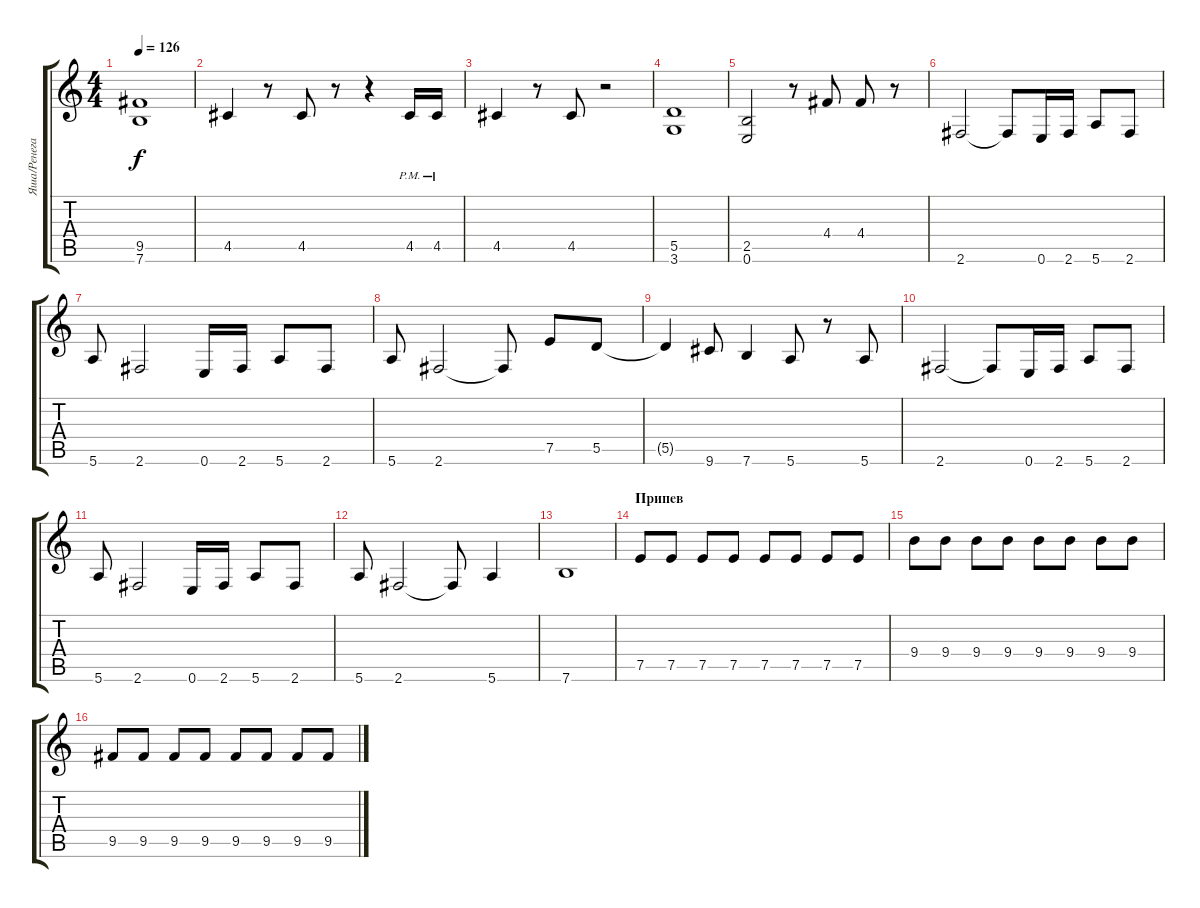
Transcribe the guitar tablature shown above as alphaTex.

\track ("Яша/Ренегат" "Яша/Ренега") {instrument distortionguitar}
\staff {score tabs}
\tuning (E4 B3 G3 D3 A2 E2) {hide}
\ts (4 4)
\tempo 126
\clef g2
\ks c
(9.5 7.6).1{dy f} |
4.5.4 r.8 4.5.8 r.8 r.4 4.5{pm}.16 4.5{pm}.16 |
4.5.4 r.8 4.5.8 r.2 |
(5.5 3.6).1 |
(2.5 0.6).2 r.8 4.4.8 4.4.8 r.8 |
2.6.2 2.6{t}.8 0.6.16 2.6.16 5.6.8 2.6.8 |
5.6.8 2.6.2 0.6.16 2.6.16 5.6.8 2.6.8 |
5.6.8 2.6.2 2.6{t}.8 7.5.8 5.5.8 |
5.5{t}.4 9.6.8 7.6.4 5.6.8 r.8 5.6.8 |
2.6.2 2.6{t}.8 0.6.16 2.6.16 5.6.8 2.6.8 |
5.6.8 2.6.2 0.6.16 2.6.16 5.6.8 2.6.8 |
5.6.8 2.6.2 2.6{t}.8 5.6.4 |
7.6.1 |
\section ("" "Припев")
7.5.8 7.5.8 7.5.8 7.5.8 7.5.8 7.5.8 7.5.8 7.5.8 |
9.4.8 9.4.8 9.4.8 9.4.8 9.4.8 9.4.8 9.4.8 9.4.8 |
9.5.8 9.5.8 9.5.8 9.5.8 9.5.8 9.5.8 9.5.8 9.5.8
